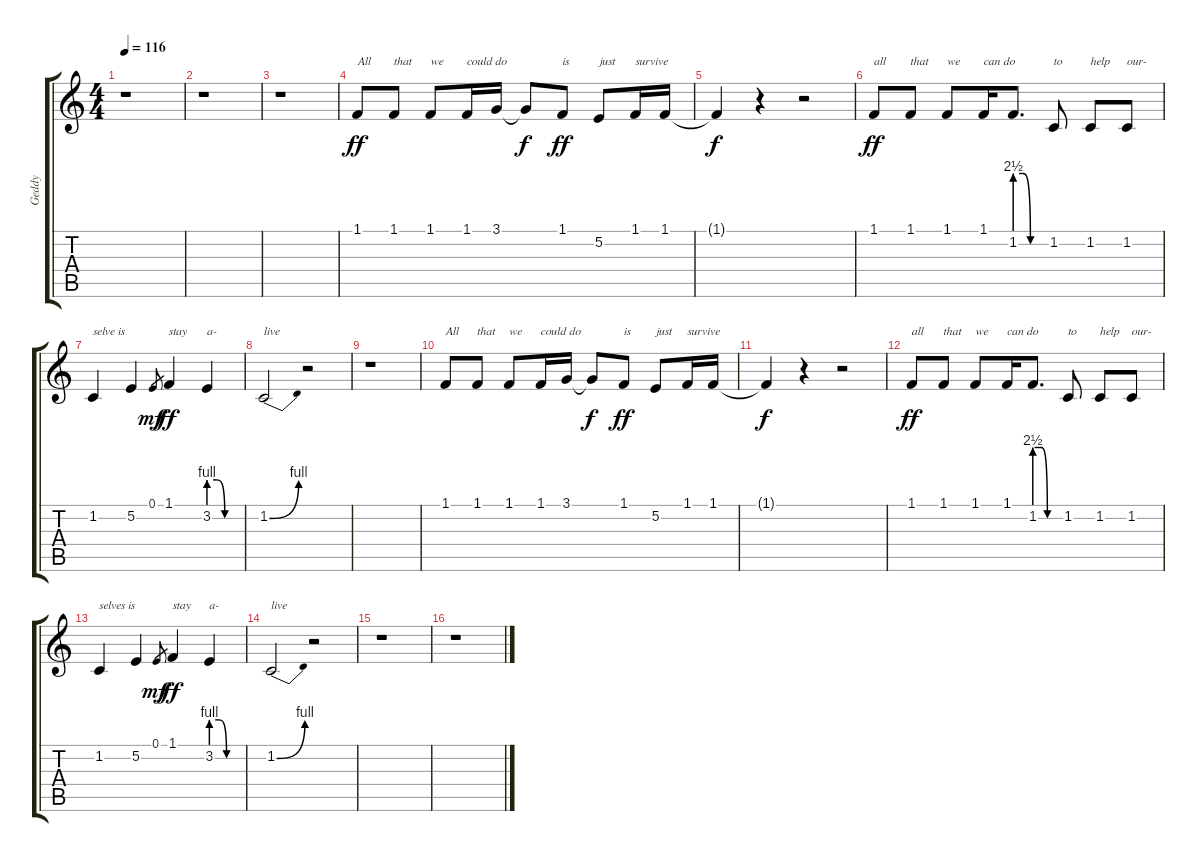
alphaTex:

\track ("Geddy" "Geddy") {instrument lead6voice}
\staff {score tabs}
\tuning (E4 B3 G3 D3 A2 E2) {hide}
\ts (4 4)
\tempo 116
\clef g2
\ks c
r.1{dy ff} |
r.1 |
r.1 |
1.1.8{txt "All"} 1.1.8{txt "that"} 1.1.8{txt "we"} 1.1.16{txt "could do"} 3.1.16 3.1{t}.8{dy f} 1.1.8{txt "is" dy ff} 5.2.8{txt "just"} 1.1.16{txt "survive"} 1.1.16 |
1.1{t}.4{dy f} r.4 r.2 |
1.1.8{txt "all" dy ff} 1.1.8{txt "that"} 1.1.8{txt "we"} 1.1.16{txt "can do"} 1.2{be (custom 0 10 15 10 30 0 60 0)}.8{d} 1.2.8{txt "to"} 1.2.8{txt "help"} 1.2.8{txt "our-"} |
1.2.4{txt "selve is"} 5.2.4 0.1.8{gr dy mf} 1.1.4{txt "stay" dy ff} 3.2{be (custom 0 4 15 4 30 0 60 0)}.4{txt "a-"} |
1.2{be (bend 0 0 60 4)}.2{txt "live"} r.2 |
r.1 |
1.1.8{txt "All"} 1.1.8{txt "that"} 1.1.8{txt "we"} 1.1.16{txt "could do"} 3.1.16 3.1{t}.8{dy f} 1.1.8{txt "is" dy ff} 5.2.8{txt "just"} 1.1.16{txt "survive"} 1.1.16 |
1.1{t}.4{dy f} r.4 r.2 |
1.1.8{txt "all" dy ff} 1.1.8{txt "that"} 1.1.8{txt "we"} 1.1.16{txt "can do"} 1.2{be (custom 0 10 15 10 30 0 60 0)}.8{d} 1.2.8{txt "to"} 1.2.8{txt "help"} 1.2.8{txt "our-"} |
1.2.4{txt "selves is"} 5.2.4 0.1.8{gr dy mf} 1.1.4{txt "stay" dy ff} 3.2{be (custom 0 4 15 4 30 0 60 0)}.4{txt "a-"} |
1.2{be (bend 0 0 60 4)}.2{txt "live"} r.2 |
r.1 |
r.1
